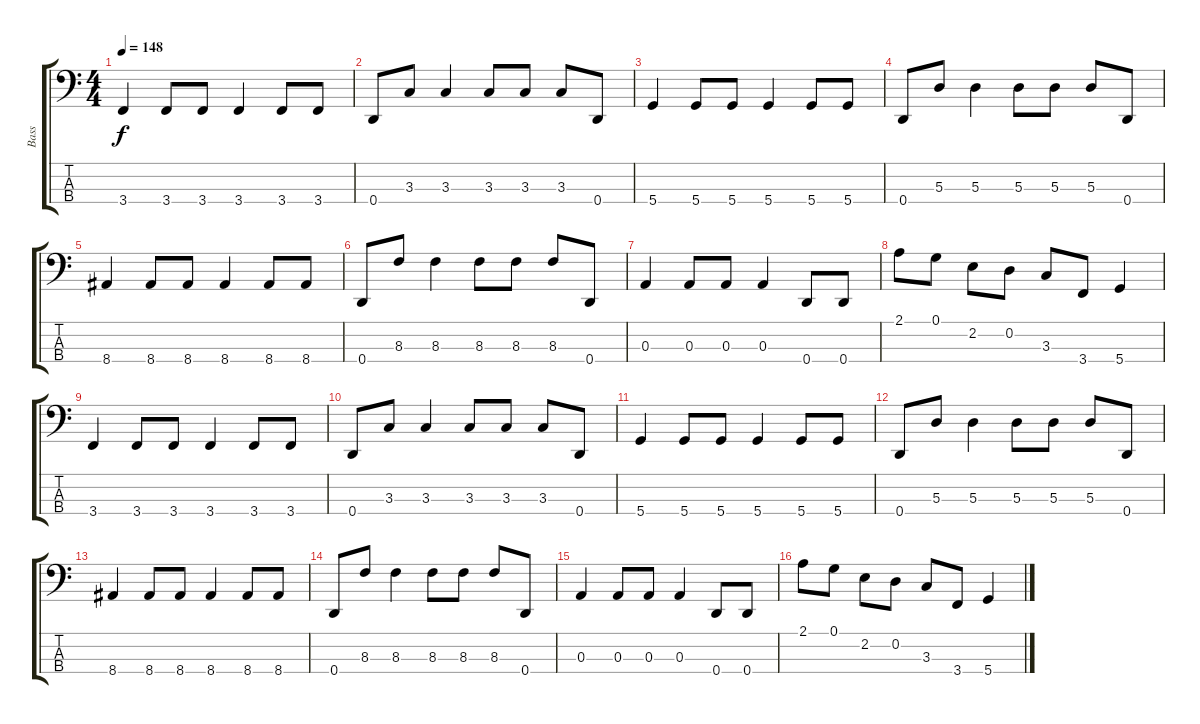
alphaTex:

\track ("Bass" "Bass") {instrument electricbassfinger}
\staff {score tabs}
\tuning (G2 D2 A1 D1) {hide}
\ts (4 4)
\tempo 148
\clef f4
\ks c
3.4.4{dy f} 3.4.8 3.4.8 3.4.4 3.4.8 3.4.8 |
0.4.8 3.3.8 3.3.4 3.3.8 3.3.8 3.3.8 0.4.8 |
5.4.4 5.4.8 5.4.8 5.4.4 5.4.8 5.4.8 |
0.4.8 5.3.8 5.3.4 5.3.8 5.3.8 5.3.8 0.4.8 |
8.4.4 8.4.8 8.4.8 8.4.4 8.4.8 8.4.8 |
0.4.8 8.3.8 8.3.4 8.3.8 8.3.8 8.3.8 0.4.8 |
0.3.4 0.3.8 0.3.8 0.3.4 0.4.8 0.4.8 |
2.1.8 0.1.8 2.2.8 0.2.8 3.3.8 3.4.8 5.4.4 |
3.4.4 3.4.8 3.4.8 3.4.4 3.4.8 3.4.8 |
0.4.8 3.3.8 3.3.4 3.3.8 3.3.8 3.3.8 0.4.8 |
5.4.4 5.4.8 5.4.8 5.4.4 5.4.8 5.4.8 |
0.4.8 5.3.8 5.3.4 5.3.8 5.3.8 5.3.8 0.4.8 |
8.4.4 8.4.8 8.4.8 8.4.4 8.4.8 8.4.8 |
0.4.8 8.3.8 8.3.4 8.3.8 8.3.8 8.3.8 0.4.8 |
0.3.4 0.3.8 0.3.8 0.3.4 0.4.8 0.4.8 |
2.1.8 0.1.8 2.2.8 0.2.8 3.3.8 3.4.8 5.4.4
